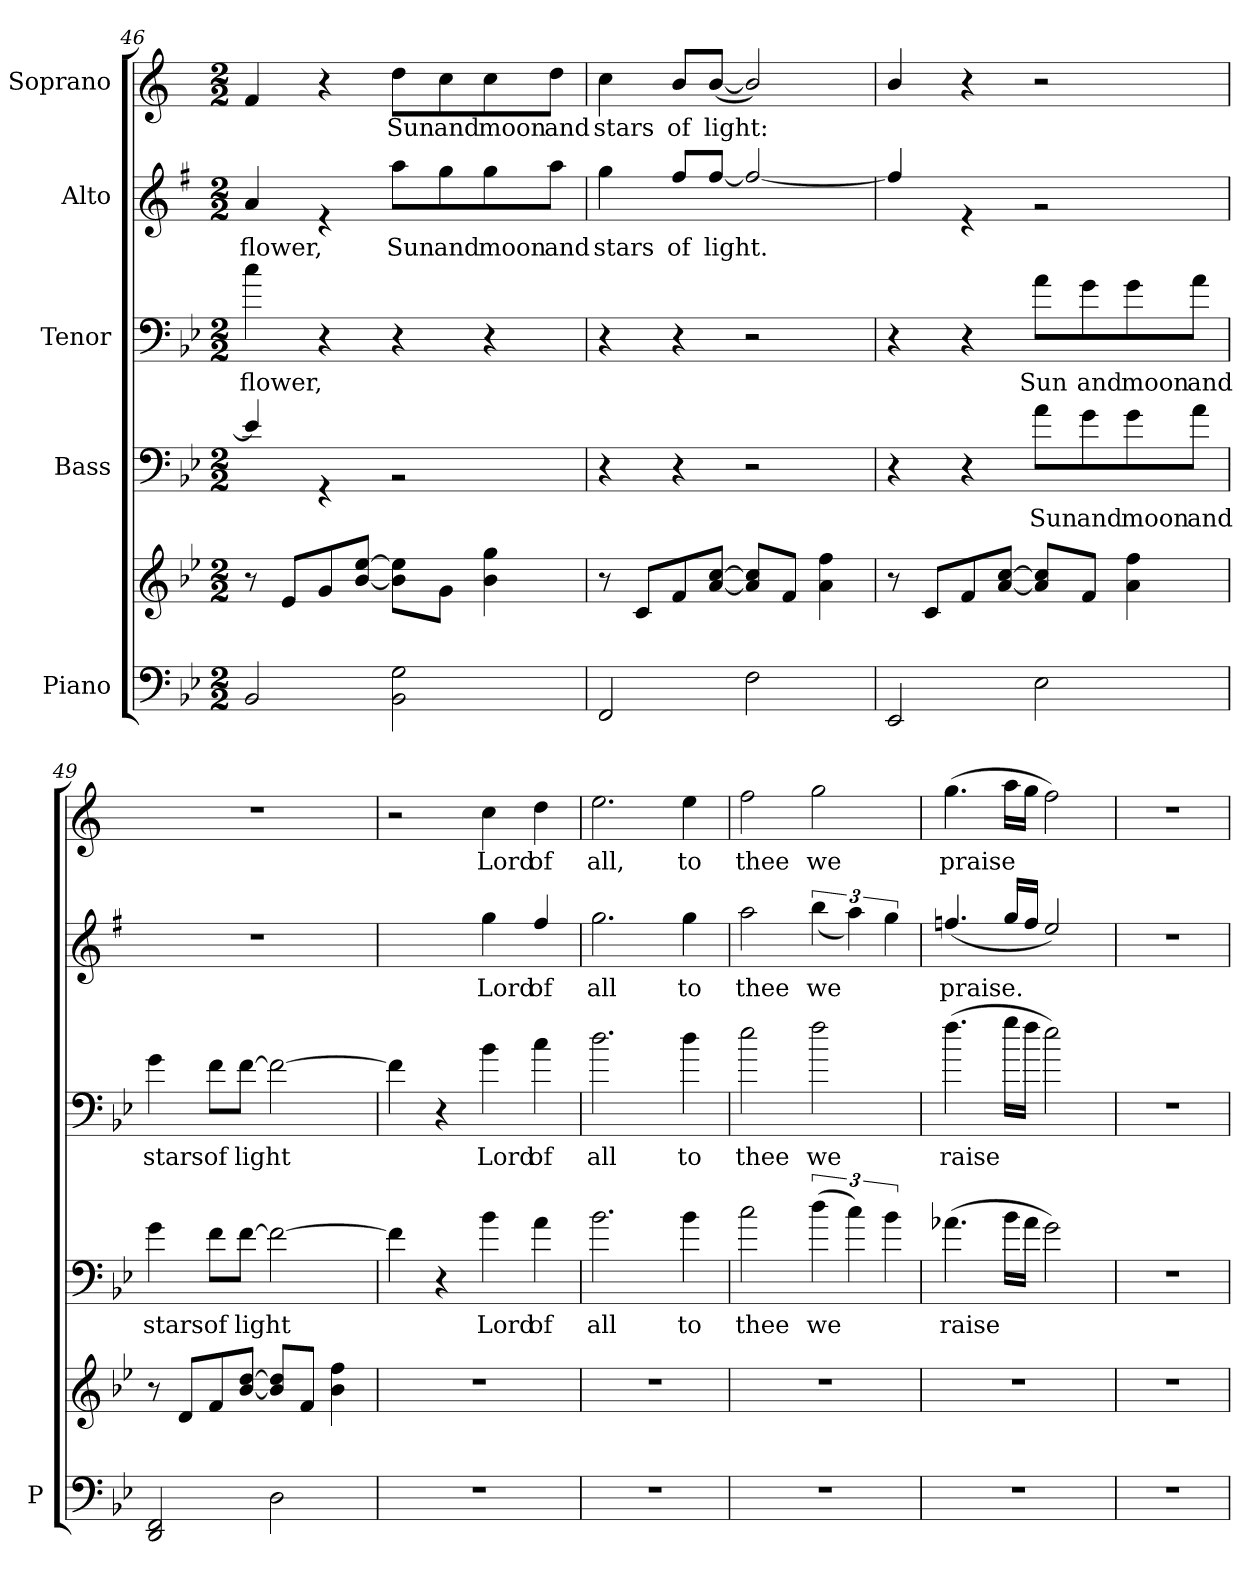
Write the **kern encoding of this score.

**kern	**kern	**kern	**text	**kern	**text	**kern	**text	**kern	**text
*part5	*part5	*part4	*part4	*part3	*part3	*part2	*part2	*part1	*part1
*staff6	*staff5	*staff4	*staff4	*staff3	*staff3	*staff2	*staff2	*staff1	*staff1
*I"Piano	*	*I"Bass	*	*I"Tenor	*	*I"Alto	*	*I"Soprano	*
*I'P	*	*	*	*	*	*	*	*	*
*clefF4	*clefG2	*clefF4	*	*clefF4	*	*clefG2	*	*clefG2	*
*	*	*ITrd12c21	*	*ITrd8c14	*	*ITrd5c9	*	*ITrd1c2	*
*k[b-e-]	*k[b-e-]	*k[b-e-]	*	*k[b-e-]	*	*k[b-e-]	*	*k[b-e-]	*
*B-:	*B-:	*B-:	*	*B-:	*	*B-:	*	*B-:	*
*M2/2	*M2/2	*M2/2	*	*M2/2	*	*M2/2	*	*M2/2	*
=46	=46	=46	=46	=46	=46	=46	=46	=46	=46
*	*	*^	*	*	*	*	*	*	*
!	!	!	!	!	!	!LO:LY:b	!	!LO:LY:b	!	!
*	*	*	*	*	*	*	*^	*	*	*
2BB-/	8r	1ryy	4E-/]	.	4c\	flower,	1ryy	4c/	flower,	4e-/	.
.	8e-/L	.	.	.	.	.	.	.	.	.	.
.	8g/	.	4r	.	4r	.	.	4r	.	4r	.
.	[8b-/ [8ee-/J	.	.	.	.	.	.	.	.	.	.
!	!	!	!	!	!	!	!	!	!LO:LY:b	!	!LO:LY:b
2BB-\ 2G\	8b-\] 8ee-\]L	.	2r	.	4r	.	.	8cc\L	Sun	8cc\L	Sun
!	!	!	!	!	!	!	!	!	!LO:LY:b	!	!LO:LY:b
.	8g\J	.	.	.	.	.	.	8b-\	and	8b-\	and
!	!	!	!	!	!	!	!	!	!LO:LY:b	!	!LO:LY:b
.	4b-\ 4gg\	.	.	.	4r	.	.	8b-\	moon	8b-\	moon
!	!	!	!	!	!	!	!	!	!LO:LY:b	!	!LO:LY:b
.	.	.	.	.	.	.	.	8cc\J	and	8cc\J	and
*	*	*v	*v	*	*	*	*	*	*	*	*
=47	=47	=47	=47	=47	=47	=47	=47	=47	=47	=47
!	!	!	!	!	!	!	!	!LO:LY:b	!	!LO:LY:b
2FF/	8r	4r	.	4r	.	1ryy	4b-\	stars	4b-\	stars
.	8c/L	.	.	.	.	.	.	.	.	.
!	!	!	!	!	!	!	!	!LO:LY:b	!	!LO:LY:b
.	8f/	4r	.	4r	.	.	8a/L	of	8a/L	of
!	!	!	!	!	!	!	!	!LO:LY:b	!	!LO:LY:b
.	[8a/ [8cc/J	.	.	.	.	.	[8a/J	light.	([8a/J	light:
2F\	8a/] 8cc/]L	2r	.	2r	.	.	2a/_	.	2a/])	.
.	8f/J	.	.	.	.	.	.	.	.	.
.	4a\ 4ff\	.	.	.	.	.	.	.	.	.
!!LO:PB:g=z
=48	=48	=48	=48	=48	=48	=48	=48	=48	=48	=48
2EE-/	8r	4r	.	4r	.	1ryy	4a/]	.	4a/	.
.	8c/L	.	.	.	.	.	.	.	.	.
.	8f/	4r	.	4r	.	.	4r	.	4r	.
.	[8a/ [8cc/J	.	.	.	.	.	.	.	.	.
!	!	!	!LO:LY:b	!	!LO:LY:b	!	!	!	!	!
2E-\	8a/] 8cc/]L	8A\L	Sun	8A\L	Sun	.	2r	.	2r	.
!	!	!	!LO:LY:b	!	!LO:LY:b	!	!	!	!	!
.	8f/J	8G\	and	8G\	and	.	.	.	.	.
!	!	!	!LO:LY:b	!	!LO:LY:b	!	!	!	!	!
.	4a\ 4ff\	8G\	moon	8G\	moon	.	.	.	.	.
!	!	!	!LO:LY:b	!	!LO:LY:b	!	!	!	!	!
.	.	8A\J	and	8A\J	and	.	.	.	.	.
*	*	*	*	*	*	*v	*v	*	*	*
!!LO:PB:g=z
=49	=49	=49	=49	=49	=49	=49	=49	=49	=49
!	!	!	!LO:LY:b	!	!LO:LY:b	!	!	!	!
2DD/ 2FF/	8r	4G\	stars	4G\	stars	1r	.	1r	.
.	8d/L	.	.	.	.	.	.	.	.
!	!	!	!LO:LY:b	!	!LO:LY:b	!	!	!	!
.	8f/	8F\L	of	8F\L	of	.	.	.	.
!	!	!	!LO:LY:b	!	!LO:LY:b	!	!	!	!
.	[8b-/ [8dd/J	[8F\J	light	[8F\J	light	.	.	.	.
2D\	8b-/] 8dd/]L	2F\_	.	2F\_	.	.	.	.	.
.	8f/J	.	.	.	.	.	.	.	.
.	4b-\ 4ff\	.	.	.	.	.	.	.	.
=50	=50	=50	=50	=50	=50	=50	=50	=50	=50
*	*	*	*	*	*	*^	*	*	*
1r	1r	4F\]	.	4F\]	.	1ryy	2ryy	.	2r	.
.	.	4r	.	4r	.	.	.	.	.	.
!	!	!	!LO:LY:b	!	!LO:LY:b	!	!	!LO:LY:b	!	!LO:LY:b
.	.	4B-\	Lord	4B-\	Lord	.	4b-\	Lord	4b-\	Lord
!	!	!	!LO:LY:b	!	!LO:LY:b	!	!	!LO:LY:b	!	!LO:LY:b
.	.	4A\	of	4c\	of	.	4a/	of	4cc\	of
=51	=51	=51	=51	=51	=51	=51	=51	=51	=51	=51
!	!	!	!LO:LY:b	!	!LO:LY:b	!	!	!LO:LY:b	!	!LO:LY:b
1r	1r	2.B-\	all	2.d\	all	1ryy	2.b-\	all	2.dd\	all,
!	!	!	!LO:LY:b	!	!LO:LY:b	!	!	!LO:LY:b	!	!LO:LY:b
.	.	4B-\	to	4d\	to	.	4b-\	to	4dd\	to
=52	=52	=52	=52	=52	=52	=52	=52	=52	=52	=52
!	!	!	!LO:LY:b	!	!LO:LY:b	!	!	!LO:LY:b	!	!LO:LY:b
1r	1r	2c\	thee	2e-\	thee	1ryy	2cc\	thee	2ee-\	thee
!	!	!	!LO:LY:b	!	!LO:LY:b	!	!	!LO:LY:b	!	!LO:LY:b
.	.	(>6d\	we	2f\	we	.	(>6dd\	we	2ff\	we
.	.	6c\)	.	.	.	.	6cc\)	.	.	.
.	.	6B-\	.	.	.	.	6b-\	.	.	.
!!LO:PB:g=z
=53	=53	=53	=53	=53	=53	=53	=53	=53	=53	=53
!	!	!	!LO:LY:b	!	!LO:LY:b	!	!	!LO:LY:b	!	!LO:LY:b
1r	1r	(>4.A-X\	raise	(>4.f\	raise	1ryy	(4.a-X/	praise.	(>4.ff\	praise
.	.	16B-\LL	.	16g\LL	.	.	16b-/LL	.	16gg\LL	.
.	.	16A-\JJ	.	16f\JJ	.	.	16a-/JJ	.	16ff\JJ	.
.	.	2G\)	.	2e-\)	.	.	2g/)	.	2ee-\)	.
*	*	*	*	*	*	*v	*v	*	*	*
=54	=54	=54	=54	=54	=54	=54	=54	=54	=54
1r	1r	1r	.	1r	.	1r	.	1r	.
=	=	=	=	=	=	=	=	=	=
*-	*-	*-	*-	*-	*-	*-	*-	*-	*-
